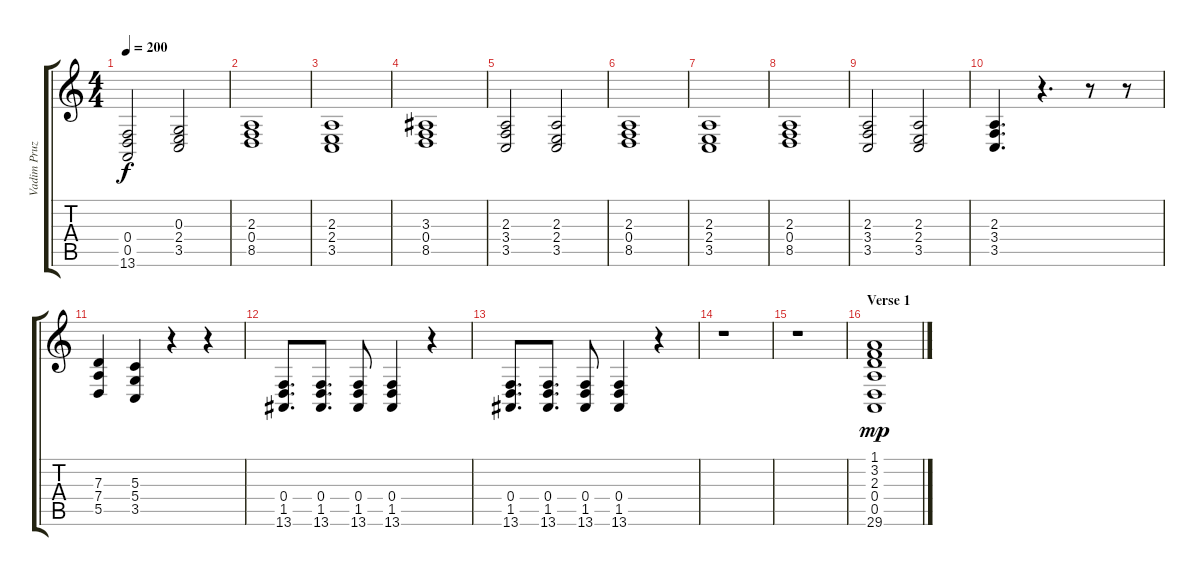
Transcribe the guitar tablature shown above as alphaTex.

\track ("Vadim Pruzhanov | Keyboard 2" "Vadim Pruz") {instrument stringensemble1}
\staff {score tabs}
\tuning (E4 B3 G3 D3 A2 E2) {hide}
\ts (4 4)
\tempo 200
\clef g2
\ks c
(0.4 0.5 13.6).2{dy f} (0.3 2.4 3.5).2 |
(2.3 0.4 8.5).1 |
(2.3 2.4 3.5).1 |
(3.3 0.4 8.5).1 |
(2.3 3.4 3.5).2 (2.3 2.4 3.5).2 |
(2.3 0.4 8.5).1 |
(2.3 2.4 3.5).1 |
(2.3 0.4 8.5).1 |
(2.3 3.4 3.5).2 (2.3 2.4 3.5).2 |
(2.3 3.4 3.5).4{d} r.4{d} r.8 r.8 |
(7.3 7.4 5.5).4 (5.3 5.4 3.5).4 r.4 r.4 |
(0.4 1.5 13.6).8{d} (0.4 1.5 13.6).8{d} (0.4 1.5 13.6).8 (0.4 1.5 13.6).4 r.4 |
(0.4 1.5 13.6).8{d} (0.4 1.5 13.6).8{d} (0.4 1.5 13.6).8 (0.4 1.5 13.6).4 r.4 |
r.1 |
r.1 |
\section ("" "Verse 1")
(1.1 3.2 2.3 0.4 0.5 29.6).1{dy mp}
